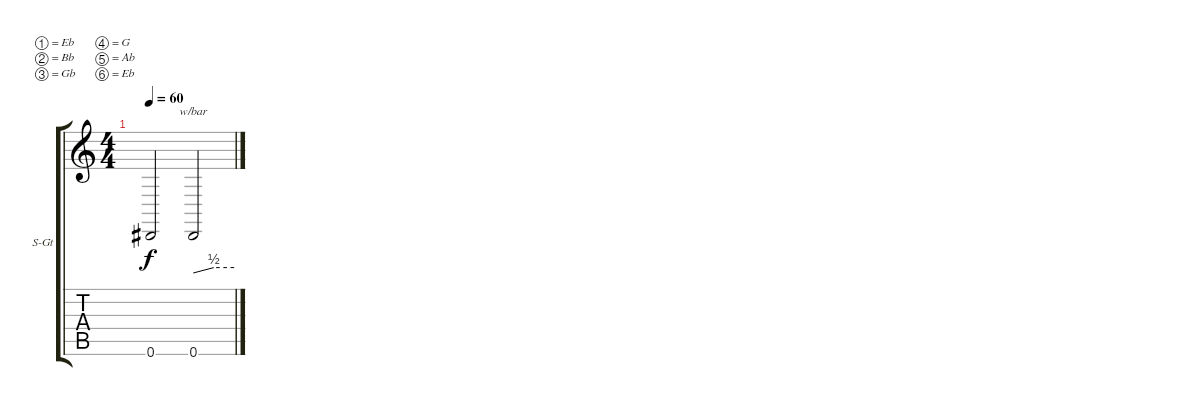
\bracketExtendMode groupsimilarinstruments
\firstSystemTrackNameOrientation horizontal
\otherSystemsTrackNameOrientation horizontal
\track ("synth 2" "S-Gt") {mute instrument lead2sawtooth}
\staff {score tabs}
\tuning (Eb3 Bb2 Gb2 G2 Ab1 Eb1)
\displaytranspose 12
\ts (4 4)
\tempo 60
\clef g2
\ks c
0.6{t}.2{dy f} 0.6.2{tbe (custom default 0 0 30 2 60 2)}
